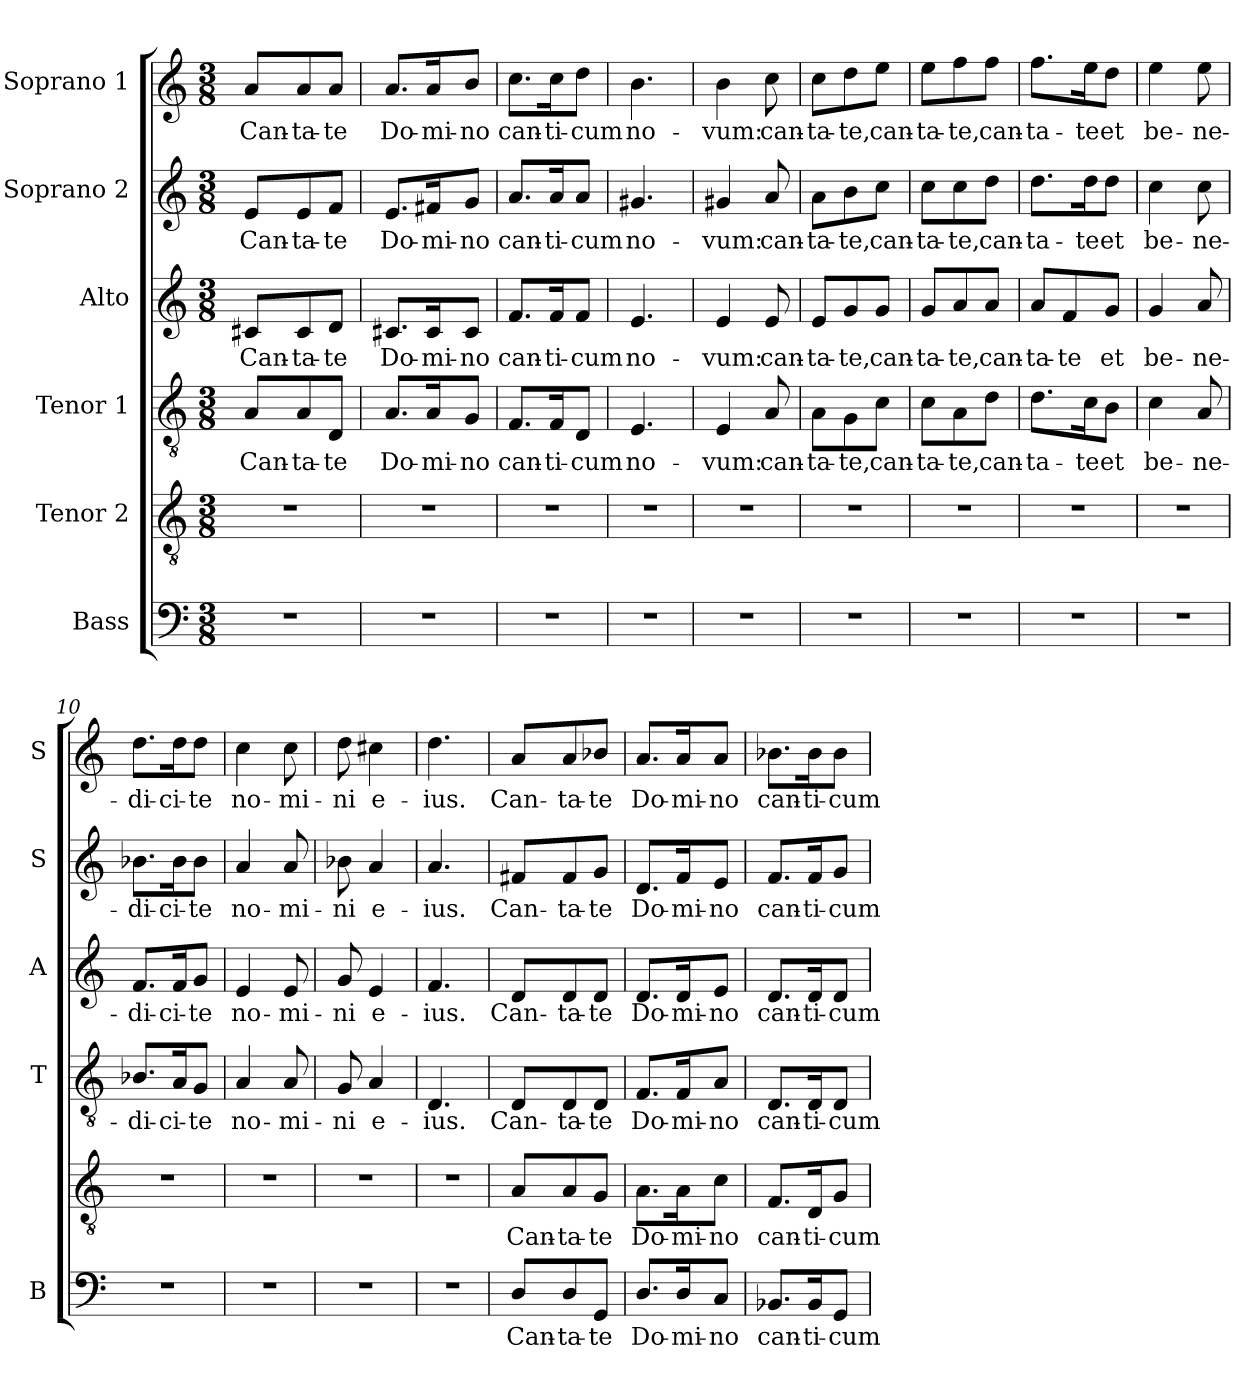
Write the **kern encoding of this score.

**kern	**text	**kern	**text	**kern	**text	**kern	**text	**kern	**text	**kern	**text
*part6	*part6	*part5	*part5	*part4	*part4	*part3	*part3	*part2	*part2	*part1	*part1
*staff6	*staff6	*staff5	*staff5	*staff4	*staff4	*staff3	*staff3	*staff2	*staff2	*staff1	*staff1
*I"Bass	*	*I"Tenor 2	*	*I"Tenor 1	*	*I"Alto	*	*I"Soprano 2	*	*I"Soprano 1	*
*I'B	*	*	*	*I'T	*	*I'A	*	*I'S	*	*I'S	*
*clefF4	*	*clefGv2	*	*clefGv2	*	*clefG2	*	*clefG2	*	*clefG2	*
*k[]	*	*k[]	*	*k[]	*	*k[]	*	*k[]	*	*k[]	*
*M3/8	*	*M3/8	*	*M3/8	*	*M3/8	*	*M3/8	*	*M3/8	*
*MM100	*	*MM100	*	*MM100	*	*MM100	*	*MM100	*	*MM100	*
=1	=1	=1	=1	=1	=1	=1	=1	=1	=1	=1	=1
!	!	!	!	!	!LO:LY:b	!	!LO:LY:b	!	!LO:LY:b	!	!LO:LY:b
4.r	.	4.r	.	8A/L	Can-	8c#X/L	Can-	8e/L	Can-	8a/L	Can-
!	!	!	!	!	!LO:LY:b	!	!LO:LY:b	!	!LO:LY:b	!	!LO:LY:b
.	.	.	.	8A/	-ta-	8c#/	-ta-	8e/	-ta-	8a/	-ta-
!	!	!	!	!	!LO:LY:b	!	!LO:LY:b	!	!LO:LY:b	!	!LO:LY:b
.	.	.	.	8D/J	-te	8d/J	-te	8f/J	-te	8a/J	-te
=2	=2	=2	=2	=2	=2	=2	=2	=2	=2	=2	=2
!	!	!	!	!	!LO:LY:b	!	!LO:LY:b	!	!LO:LY:b	!	!LO:LY:b
4.r	.	4.r	.	8.A/L	Do-	8.c#X/L	Do-	8.e/L	Do-	8.a/L	Do-
!	!	!	!	!	!LO:LY:b	!	!LO:LY:b	!	!LO:LY:b	!	!LO:LY:b
.	.	.	.	16A/K	-mi-	16c#/K	-mi-	16f#X/K	-mi-	16a/K	-mi-
!	!	!	!	!	!LO:LY:b	!	!LO:LY:b	!	!LO:LY:b	!	!LO:LY:b
.	.	.	.	8G/J	-no	8c#/J	-no	8g/J	-no	8b/J	-no
=3	=3	=3	=3	=3	=3	=3	=3	=3	=3	=3	=3
!	!	!	!	!	!LO:LY:b	!	!LO:LY:b	!	!LO:LY:b	!	!LO:LY:b
4.r	.	4.r	.	8.F/L	can-	8.f/L	can-	8.a/L	can-	8.cc\L	can-
!	!	!	!	!	!LO:LY:b	!	!LO:LY:b	!	!LO:LY:b	!	!LO:LY:b
.	.	.	.	16F/K	-ti-	16f/K	-ti-	16a/K	-ti-	16cc\K	-ti-
!	!	!	!	!	!LO:LY:b	!	!LO:LY:b	!	!LO:LY:b	!	!LO:LY:b
.	.	.	.	8D/J	-cum	8f/J	-cum	8a/J	-cum	8dd\J	-cum
=4	=4	=4	=4	=4	=4	=4	=4	=4	=4	=4	=4
!	!	!	!	!	!LO:LY:b	!	!LO:LY:b	!	!LO:LY:b	!	!LO:LY:b
4.r	.	4.r	.	4.E/	no-	4.e/	no-	4.g#X/	no-	4.b\	no-
=5	=5	=5	=5	=5	=5	=5	=5	=5	=5	=5	=5
!	!	!	!	!	!LO:LY:b	!	!LO:LY:b	!	!LO:LY:b	!	!LO:LY:b
4.r	.	4.r	.	4E/	-vum:	4e/	-vum:	4g#X/	-vum:	4b\	-vum:
!	!	!	!	!	!LO:LY:b	!	!LO:LY:b	!	!LO:LY:b	!	!LO:LY:b
.	.	.	.	8A/	can-	8e/	can-	8a/	can-	8cc\	can-
!!LO:LB:g=z
=6	=6	=6	=6	=6	=6	=6	=6	=6	=6	=6	=6
!	!	!	!	!	!LO:LY:b	!	!LO:LY:b	!	!LO:LY:b	!	!LO:LY:b
4.r	.	4.r	.	8A\L	-ta-	8e/L	-ta-	8a\L	-ta-	8cc\L	-ta-
!	!	!	!	!	!LO:LY:b	!	!LO:LY:b	!	!LO:LY:b	!	!LO:LY:b
.	.	.	.	8G\	-te,	8g/	-te,	8b\	-te,	8dd\	-te,
!	!	!	!	!	!LO:LY:b	!	!LO:LY:b	!	!LO:LY:b	!	!LO:LY:b
.	.	.	.	8c\J	can-	8g/J	can-	8cc\J	can-	8ee\J	can-
=7	=7	=7	=7	=7	=7	=7	=7	=7	=7	=7	=7
!	!	!	!	!	!LO:LY:b	!	!LO:LY:b	!	!LO:LY:b	!	!LO:LY:b
4.r	.	4.r	.	8c\L	-ta-	8g/L	-ta-	8cc\L	-ta-	8ee\L	-ta-
!	!	!	!	!	!LO:LY:b	!	!LO:LY:b	!	!LO:LY:b	!	!LO:LY:b
.	.	.	.	8A\	-te,	8a/	-te,	8cc\	-te,	8ff\	-te,
!	!	!	!	!	!LO:LY:b	!	!LO:LY:b	!	!LO:LY:b	!	!LO:LY:b
.	.	.	.	8d\J	can-	8a/J	can-	8dd\J	can-	8ff\J	can-
=8	=8	=8	=8	=8	=8	=8	=8	=8	=8	=8	=8
!	!	!	!	!	!LO:LY:b	!	!LO:LY:b	!	!LO:LY:b	!	!LO:LY:b
4.r	.	4.r	.	8.d\L	-ta-	8a/L	-ta-	8.dd\L	-ta-	8.ff\L	-ta-
!	!	!	!	!	!	!	!LO:LY:b	!	!	!	!
.	.	.	.	.	.	8f/	-te	.	.	.	.
!	!	!	!	!	!LO:LY:b	!	!	!	!LO:LY:b	!	!LO:LY:b
.	.	.	.	16c\K	-te	.	.	16dd\K	-te	16ee\K	-te
!	!	!	!	!	!LO:LY:b	!	!LO:LY:b	!	!LO:LY:b	!	!LO:LY:b
.	.	.	.	8B\J	et	8g/J	et	8dd\J	et	8dd\J	et
=9	=9	=9	=9	=9	=9	=9	=9	=9	=9	=9	=9
!	!	!	!	!	!LO:LY:b	!	!LO:LY:b	!	!LO:LY:b	!	!LO:LY:b
4.r	.	4.r	.	4c\	be-	4g/	be-	4cc\	be-	4ee\	be-
!	!	!	!	!	!LO:LY:b	!	!LO:LY:b	!	!LO:LY:b	!	!LO:LY:b
.	.	.	.	8A/	-ne-	8a/	-ne-	8cc\	-ne-	8ee\	-ne-
=10	=10	=10	=10	=10	=10	=10	=10	=10	=10	=10	=10
!	!	!	!	!	!LO:LY:b	!	!LO:LY:b	!	!LO:LY:b	!	!LO:LY:b
4.r	.	4.r	.	8.B-X/L	-di-	8.f/L	-di-	8.b-X\L	-di-	8.dd\L	-di-
!	!	!	!	!	!LO:LY:b	!	!LO:LY:b	!	!LO:LY:b	!	!LO:LY:b
.	.	.	.	16A/K	-ci-	16f/K	-ci-	16b-\K	-ci-	16dd\K	-ci-
!	!	!	!	!	!LO:LY:b	!	!LO:LY:b	!	!LO:LY:b	!	!LO:LY:b
.	.	.	.	8G/J	-te	8g/J	-te	8b-\J	-te	8dd\J	-te
!!LO:PB:g=z
=11	=11	=11	=11	=11	=11	=11	=11	=11	=11	=11	=11
!	!	!	!	!	!LO:LY:b	!	!LO:LY:b	!	!LO:LY:b	!	!LO:LY:b
4.r	.	4.r	.	4A/	no-	4e/	no-	4a/	no-	4cc\	no-
!	!	!	!	!	!LO:LY:b	!	!LO:LY:b	!	!LO:LY:b	!	!LO:LY:b
.	.	.	.	8A/	-mi-	8e/	-mi-	8a/	-mi-	8cc\	-mi-
=12	=12	=12	=12	=12	=12	=12	=12	=12	=12	=12	=12
!	!	!	!	!	!LO:LY:b	!	!LO:LY:b	!	!LO:LY:b	!	!LO:LY:b
4.r	.	4.r	.	8G/	-ni	8g/	-ni	8b-X\	-ni	8dd\	-ni
!	!	!	!	!	!LO:LY:b	!	!LO:LY:b	!	!LO:LY:b	!	!LO:LY:b
.	.	.	.	4A/	e-	4e/	e-	4a/	e-	4cc#X\	e-
=13	=13	=13	=13	=13	=13	=13	=13	=13	=13	=13	=13
!	!	!	!	!	!LO:LY:b	!	!LO:LY:b	!	!LO:LY:b	!	!LO:LY:b
4.r	.	4.r	.	4.D/	-ius.	4.f/	-ius.	4.a/	-ius.	4.dd\	-ius.
=14	=14	=14	=14	=14	=14	=14	=14	=14	=14	=14	=14
!	!LO:LY:b	!	!LO:LY:b	!	!LO:LY:b	!	!LO:LY:b	!	!LO:LY:b	!	!LO:LY:b
8D/L	Can-	8A/L	Can-	8D/L	Can-	8d/L	Can-	8f#X/L	Can-	8a/L	Can-
!	!LO:LY:b	!	!LO:LY:b	!	!LO:LY:b	!	!LO:LY:b	!	!LO:LY:b	!	!LO:LY:b
8D/	-ta-	8A/	-ta-	8D/	-ta-	8d/	-ta-	8f#/	-ta-	8a/	-ta-
!	!LO:LY:b	!	!LO:LY:b	!	!LO:LY:b	!	!LO:LY:b	!	!LO:LY:b	!	!LO:LY:b
8GG/J	-te	8G/J	-te	8D/J	-te	8d/J	-te	8g/J	-te	8b-X/J	-te
=15	=15	=15	=15	=15	=15	=15	=15	=15	=15	=15	=15
!	!LO:LY:b	!	!LO:LY:b	!	!LO:LY:b	!	!LO:LY:b	!	!LO:LY:b	!	!LO:LY:b
8.D/L	Do-	8.A\L	Do-	8.F/L	Do-	8.d/L	Do-	8.d/L	Do-	8.a/L	Do-
!	!LO:LY:b	!	!LO:LY:b	!	!LO:LY:b	!	!LO:LY:b	!	!LO:LY:b	!	!LO:LY:b
16D/K	-mi-	16A\K	-mi-	16F/K	-mi-	16d/K	-mi-	16f/K	-mi-	16a/K	-mi-
!	!LO:LY:b	!	!LO:LY:b	!	!LO:LY:b	!	!LO:LY:b	!	!LO:LY:b	!	!LO:LY:b
8C/J	-no	8c\J	-no	8A/J	-no	8e/J	-no	8e/J	-no	8a/J	-no
!!LO:LB:g=z
=16	=16	=16	=16	=16	=16	=16	=16	=16	=16	=16	=16
!	!LO:LY:b	!	!LO:LY:b	!	!LO:LY:b	!	!LO:LY:b	!	!LO:LY:b	!	!LO:LY:b
8.BB-X/L	can-	8.F/L	can-	8.D/L	can-	8.d/L	can-	8.f/L	can-	8.b-X\L	can-
!	!LO:LY:b	!	!LO:LY:b	!	!LO:LY:b	!	!LO:LY:b	!	!LO:LY:b	!	!LO:LY:b
16BB-/K	-ti-	16D/K	-ti-	16D/K	-ti-	16d/K	-ti-	16f/K	-ti-	16b-\K	-ti-
!	!LO:LY:b	!	!LO:LY:b	!	!LO:LY:b	!	!LO:LY:b	!	!LO:LY:b	!	!LO:LY:b
8GG/J	-cum	8G/J	-cum	8D/J	-cum	8d/J	-cum	8g/J	-cum	8b-\J	-cum
=	=	=	=	=	=	=	=	=	=	=	=
*-	*-	*-	*-	*-	*-	*-	*-	*-	*-	*-	*-
